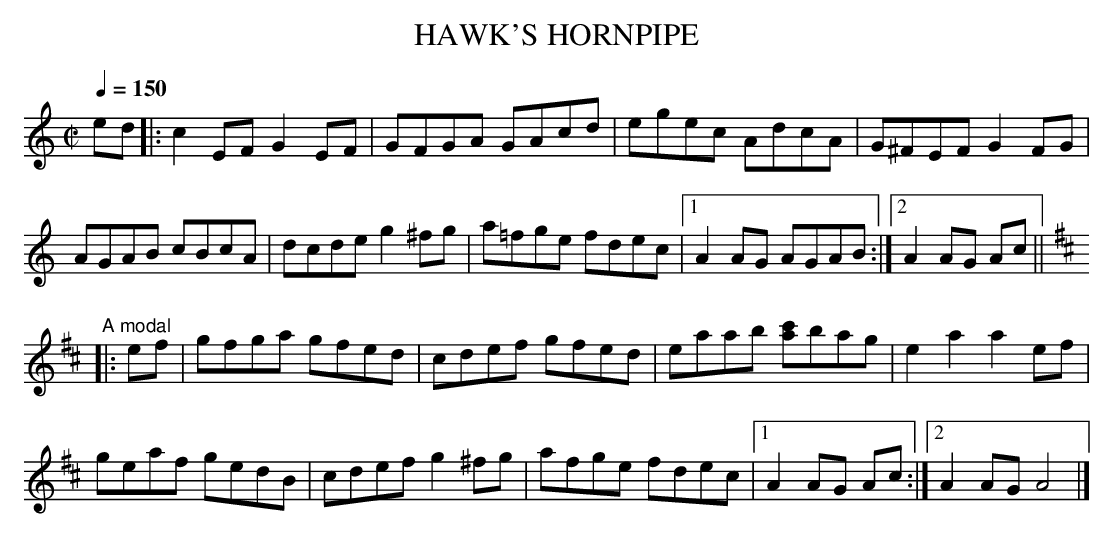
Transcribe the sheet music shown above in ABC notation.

X:1
T:HAWK'S HORNPIPE
Q:1/4=150
M:C|
L:1/8
K:Am
ed|:c2EF G2EF|GFGA GAcd|egec AdcA|G^FEF G2FG|
AGAB cBcA|dcde g2^fg|a=fge fdec|1 A2AG AGAB:|\
[2 A2AG Ac||
K:D
"A modal"
|:ef|gfga gfed|cdef gfed|eaab [ac']bag|e2a2 a2ef|
geaf gedB|cdef g2^fg|afge fdec|1 A2AG Ac:|2 A2 AG A4|]
